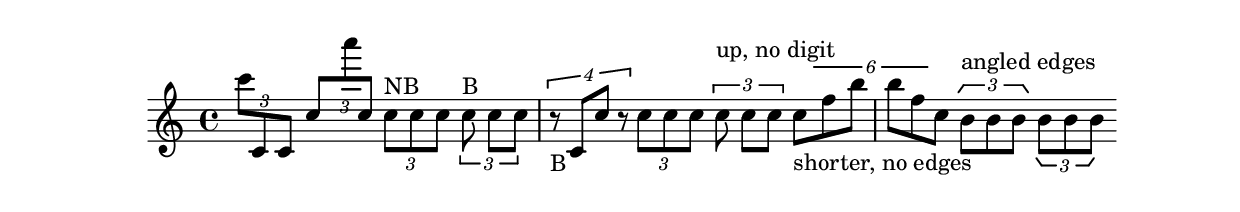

\header {
texidoc = "Tuplet bracket formatting supports numerous options,
for instance, bracketed (B) and non-bracketed (NB).
"
}
 

\version "2.3.16"


\score { 
    \context Voice \relative c'' {

 	\times 2/3 { c'8 c,, c }
 	\times 2/3 { c'8 c'' c,, }

	
 	\times 2/3 {  c8[^"NB" c c]  }
	
 	\times 2/3 { c8^"B"  c[ c]  }
 	\times 2/4 { r8_"B"  c,[ c'] r8 }
	
 	\override TupletBracket  #'bracket-visibility = #'if-no-beam  
 	\times 2/3 {  c8[ c c]  }
	
	\override TupletBracket  #'direction = #1
 	\override TupletBracket  #'number-visibility = ##f
 	\times 2/3 { c8^""^""^"up, no digit"  c[ c]  }
 	\revert TupletBracket #'number-visibility

	\override TupletBracket  #'bracket-visibility = ##t
	\override TupletBracket  #'edge-height = #'(0.0 . 0.0)
	\override TupletBracket  #'shorten-pair = #'(2.0 . 2.0)
	\times 4/6 { c_"shorter, no edges" f b  b f c}	
	\revert TupletBracket #'edge-height
	\revert TupletBracket #'shorten-pair
    	\override TupletBracket  #'bracket-flare = #'(0.5 . 0.5)
	\times 2/3 { b^""^""^"angled edges" b b }
 	\revert TupletBracket #'direction
	\times 2/3 { b b b }

    }
}

